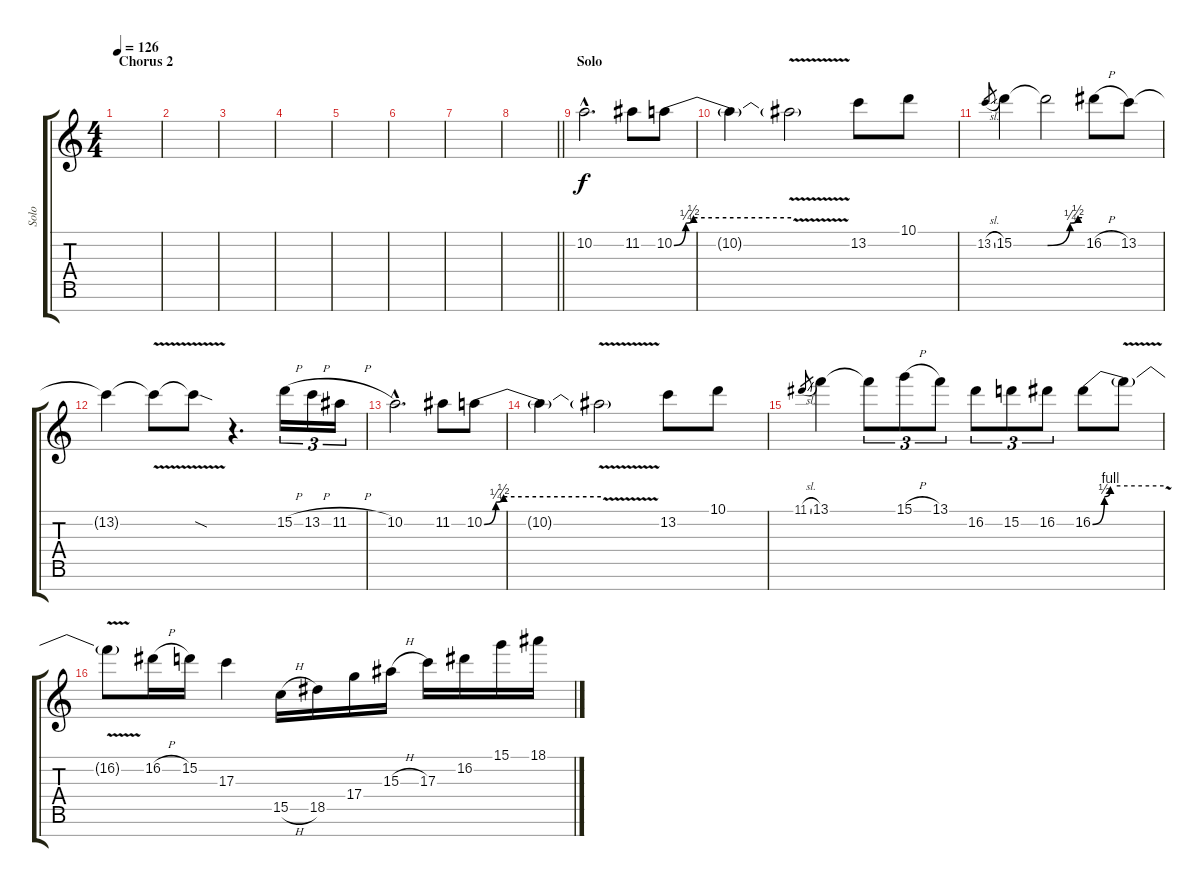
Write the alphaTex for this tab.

\track ("Solo" "Solo") {instrument overdrivenguitar}
\staff {score tabs}
\tuning (E4 B3 G3 D3 A2 E2 B1) {hide}
\ts (4 4)
\section ("" "Chorus 2")
\tempo 126
\clef g2
\ks c
|
|
|
|
|
|
|
\barLineRight lightlight
|
\section ("" "Solo")
10.2{hac}.2{d} 11.2.8 10.2{be (custom 0 0 6 1 10 2 60 2)}.8 |
10.2{t}.4 10.2{v t}.2 13.2.8 10.1.8 |
13.2{sl}.8{gr} 15.2.4 15.2{be (custom 0 0 39 1 53 2 60 2) t}.2 16.2{h}.8 13.2.8 |
13.2{t}.4 13.2{v t}.8 13.2{sod t}.8 r.4{d} 15.2{h}.16{tu (3 2)} 13.2{h}.16{tu (3 2)} 11.2{h}.16{tu (3 2)} |
10.2{hac}.2{d} 11.2.8 10.2{be (custom 0 0 6 1 10 2 60 2)}.8 |
10.2{t}.4 10.2{v t}.2 13.2.8 10.1.8 |
11.1{sl}.8{gr} 13.1.4 13.1{t}.8{tu (3 2)} 15.1{h}.8{tu (3 2)} 13.1.8{tu (3 2)} 16.2.8{tu (3 2)} 15.2.8{tu (3 2)} 16.2.8{tu (3 2)} 16.2{be (custom 0 0 10 2 15 4 60 4)}.8 16.2{v t}.8 |
16.2{t}.8 16.2{h}.16 15.2.16 17.3.4 15.5{h}.16 18.5.16 17.4.16 15.3{h}.16 17.3.16 16.2.16 15.1.16 18.1.16
